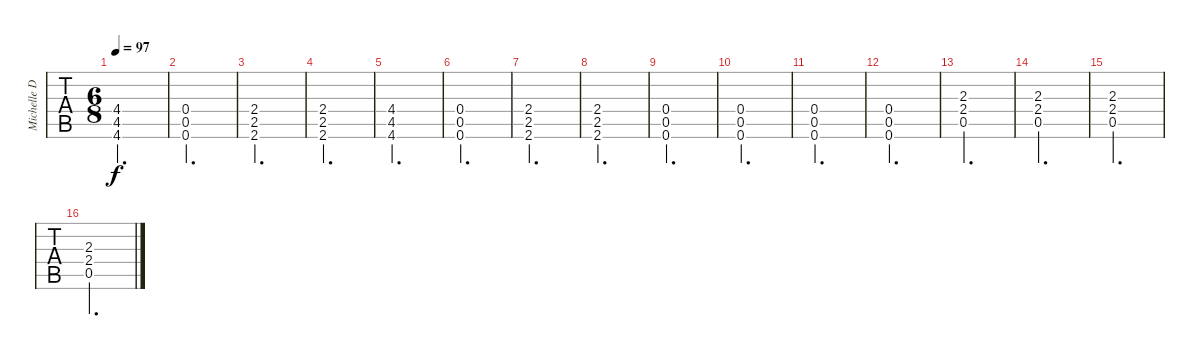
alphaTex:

\track ("Michelle DaRosa" "Michelle D") {instrument distortionguitar}
\staff {tabs}
\tuning (E4 B3 G3 D3 A2 D2) {hide}
\ts (6 8)
\tempo 97
\clef g2
\ks c
(4.4 4.5 4.6).2{d dy f} |
(0.4 0.5 0.6).2{d} |
(2.4 2.5 2.6).2{d} |
(2.4 2.5 2.6).2{d} |
(4.4 4.5 4.6).2{d} |
(0.4 0.5 0.6).2{d} |
(2.4 2.5 2.6).2{d} |
(2.4 2.5 2.6).2{d} |
(0.4 0.5 0.6).2{d} |
(0.4 0.5 0.6).2{d} |
(0.4 0.5 0.6).2{d} |
(0.4 0.5 0.6).2{d} |
(2.3 2.4 0.5).2{d} |
(2.3 2.4 0.5).2{d} |
(2.3 2.4 0.5).2{d} |
(2.3 2.4 0.5).2{d}
